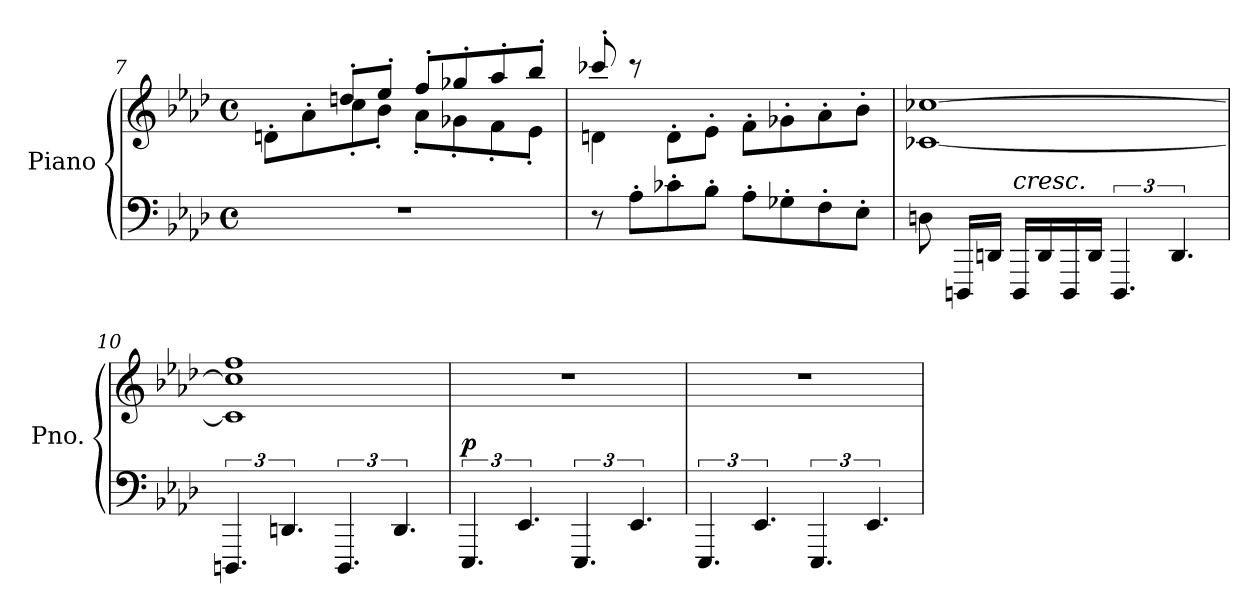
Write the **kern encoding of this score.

**kern	**kern	**dynam
*part1	*part1	*part1
*staff2	*staff1	*staff1/2
*I"Piano	*	*
*I'Pno.	*	*
!!LO:LB:g=z
*clefF4	*clefG2	*
*k[b-e-a-d-]	*k[b-e-a-d-]	*
*M4/4	*M4/4	*
*met(c)	*met(c)	*
=7	=7	=7
*	*^	*
1r	4ryy	8dn'\L	.
.	.	8a-'\	.
.	8ddn'/L	8cc'\	.
.	8ee-'/J	8b-'\J	.
.	8ff'/L	8a-'\L	.
.	8gg-X'/	8g-X'\	.
.	8aa-'/	8f'\	.
.	8bb-'/J	8e-'\J	.
=8	=8	=8	=8
8r	8ccc-X'/	4dn\	.
8A-'\L	8r	.	.
8c-X'\	4ryy	8d'\L	.
8B-'\J	.	8e-'\J	.
8A-'\L	2ryy	8f'\L	.
8G-X'\	.	8g-X'\	.
8F'\	.	8a-'\	.
8E-'\J	.	8b-'\J	.
*	*v	*v	*
=9	=9	=9
8Dn\	[1c-X [1cc-X	.
16DDDn/LL	.	.
16DDn/JJ	.	.
!LO:TX:a:i:t=cresc.	!	!
16DDD/LL	.	.
16DD/	.	.
16DDD/	.	.
16DD/JJ	.	.
6.DDD/	.	.
6.DD/	.	.
=10	=10	=10
6.DDDn/	1c-] 1cc-] 1ff	.
6.DDn/	.	.
6.DDD/	.	.
6.DD/	.	.
=11	=11	=11
!	!	!LO:DY:a=2
6.EEE-/	1r	p
6.EE-/	.	.
6.EEE-/	.	.
6.EE-/	.	.
!!LO:LB:g=z
=12	=12	=12
6.EEE-/	1r	.
6.EE-/	.	.
6.EEE-/	.	.
6.EE-/	.	.
=	=	=
*-	*-	*-
